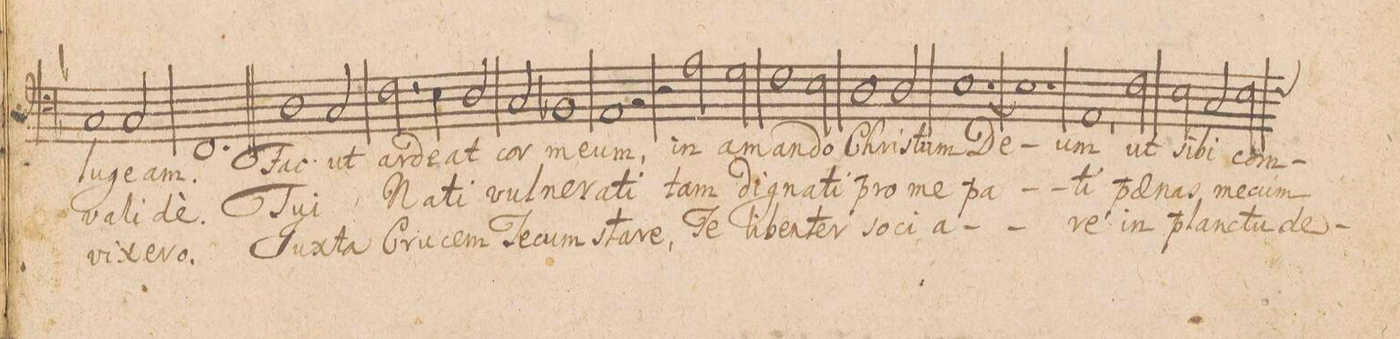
**kern	**text	**text	**text
*I"BASSVS.	*	*	*
*clefF4	*	*	*
*k[b-]	*	*	*
*M3/2	*	*	*
1C	lu-	va-	vi-
2C/	-ge-	-li-	-xe-
=14	=14	=14	=14
1.FF	-am.	-dè.	-ro.
=15||	=15||	=15||	=15||
*	*null	*null	*null
1D	Fac	Tu-	Ju-
2C/	ut	-i	-xta
=16	=16	=16	=16
2.F\	ar-	Na-	Cru-
4E\	-de-	-ti	-cem
2D/	-at	Vul-	Te-
=17	=17	=17	=17
2C/	cor	-ne-	-cum
1BB-X	me-	-ra-	sta-
=18	=18	=18	=18
1AA	-um,	-ti	-re,
2r	.	.	.
=19	=19	=19	=19
2r	.	.	.
2A\	in	tam	Te
2G\	a-	dig-	li-
=20	=20	=20	=20
1F	-man-	-na-	-ben-
2E\	-do	-ti	-ter
=21	=21	=21	=21
1D	Chri-	pro	so-
2D/	-stum	me	-ci-
=22	=22	=22	=22
[<1.E	De-	pa-	-a-
=23	=23	=23	=23
1.E]	.	.	.
=24	=24	=24	=24
1AA,<	-um	-ti	-re
2F\	ut	poe-	in
=25	=25	=25	=25
2E\	si-	-nas	plan-
2C/	-bi	me-	-ctu
2E\	com-	-cum	de-
*custos:F	*	*	*
=26	=26	=26	=26
*-	*-	*-	*-
